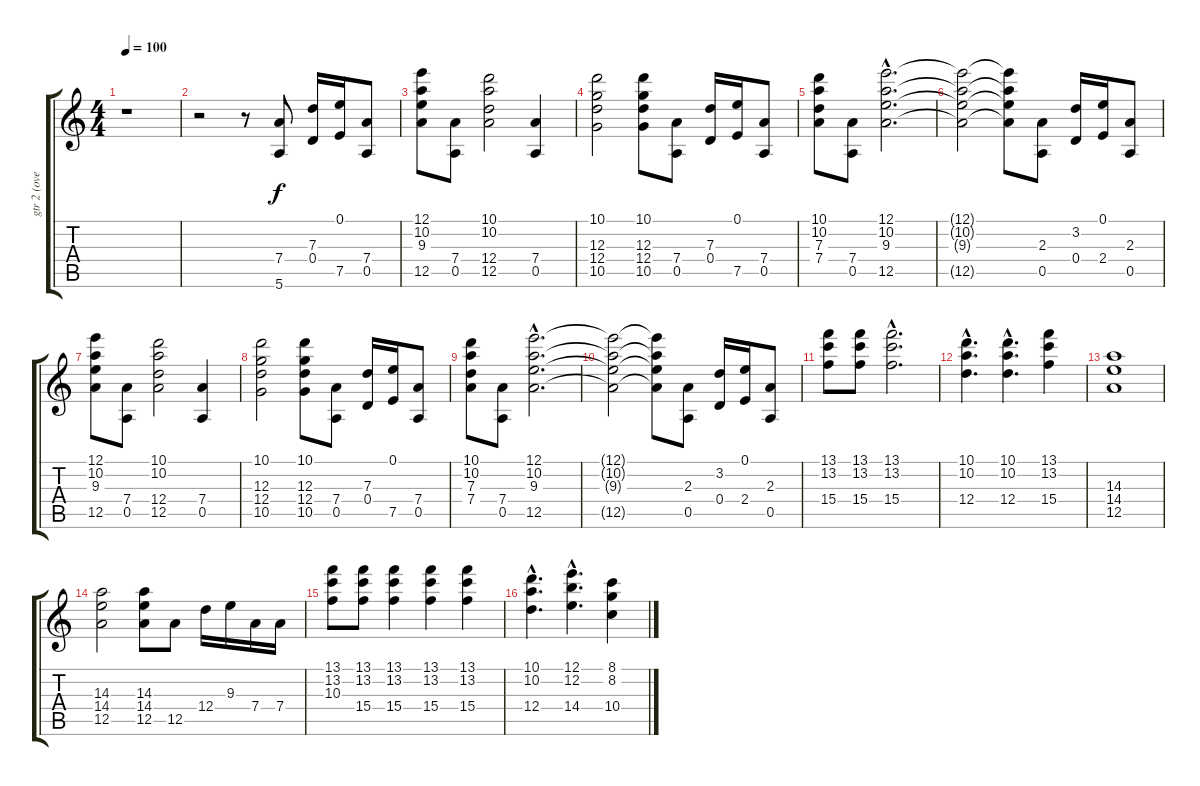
\track ("gtr 2 (overdriven)" "gtr 2 (ove") {instrument overdrivenguitar}
\staff {score tabs}
\tuning (E4 B3 G3 D3 A2 E2) {hide}
\ts (4 4)
\tempo 100
\clef g2
\ks c
r.1{dy f} |
r.2 r.8 (7.4 5.6).8 (7.3 0.4).16 (0.1 7.5).16 (7.4 0.5).8 |
(12.1 10.2 9.3 12.5).8 (7.4 0.5).8 (10.1 10.2 12.4 12.5).2 (7.4 0.5).4 |
(10.1 12.3 12.4 10.5).2 (10.1 12.3 12.4 10.5).8 (7.4 0.5).8 (7.3 0.4).16 (0.1 7.5).16 (7.4 0.5).8 |
(10.1 10.2 7.3 7.4).8 (7.4 0.5).8 (12.1{hac} 10.2{hac} 9.3{hac} 12.5{hac}).2{d} |
(12.1{t} 10.2{t} 9.3{t} 12.5{t}).2 (12.1{t} 10.2{t} 9.3{t} 12.5{t}).8 (2.3 0.5).8 (3.2 0.4).16 (0.1 2.4).16 (2.3 0.5).8 |
(12.1 10.2 9.3 12.5).8 (7.4 0.5).8 (10.1 10.2 12.4 12.5).2 (7.4 0.5).4 |
(10.1 12.3 12.4 10.5).2 (10.1 12.3 12.4 10.5).8 (7.4 0.5).8 (7.3 0.4).16 (0.1 7.5).16 (7.4 0.5).8 |
(10.1 10.2 7.3 7.4).8 (7.4 0.5).8 (12.1{hac} 10.2{hac} 9.3{hac} 12.5{hac}).2{d} |
(12.1{t} 10.2{t} 9.3{t} 12.5{t}).2 (12.1{t} 10.2{t} 9.3{t} 12.5{t}).8 (2.3 0.5).8 (3.2 0.4).16 (0.1 2.4).16 (2.3 0.5).8 |
(13.1 13.2 15.4).8 (13.1 13.2 15.4).8 (13.1{hac} 13.2{hac} 15.4{hac}).2{d} |
(10.1{hac} 10.2{hac} 12.4{hac}).4{d} (10.1{hac} 10.2{hac} 12.4{hac}).4{d} (13.1 13.2 15.4).4 |
(14.3 14.4 12.5).1 |
(14.3 14.4 12.5).2 (14.3 14.4 12.5).8 12.5.8 12.4.16 9.3.16 7.4.16 7.4.16 |
(13.1 13.2 10.3).8 (13.1 13.2 15.4).8 (13.1 13.2 15.4).4 (13.1 13.2 15.4).4 (13.1 13.2 15.4).4 |
(10.1{hac} 10.2{hac} 12.4{hac}).4{d} (12.1{hac} 12.2{hac} 14.4{hac}).4{d} (8.1 8.2 10.4).4
